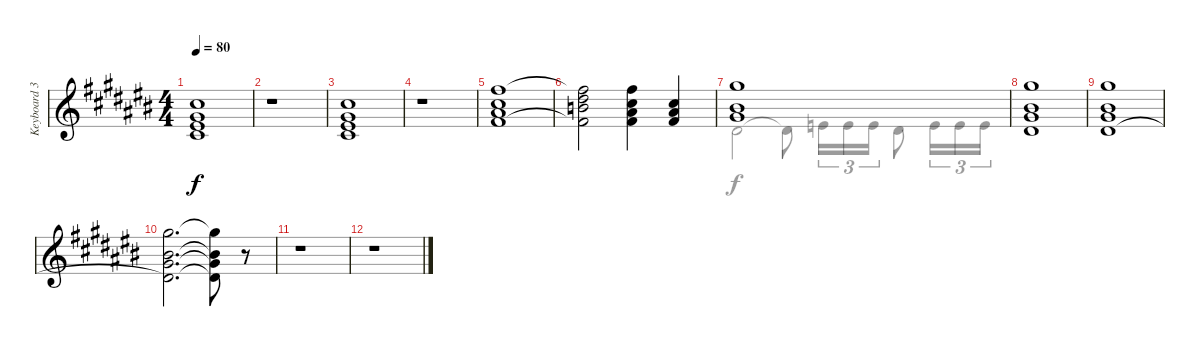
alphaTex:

\track ("Keyboard 3" "Keyboard 3") {instrument stringensemble2}
\staff {score}
\tuning (E5 B4 G4 D4 A3 E3 B2) {hide}
\voice
\ts (4 4)
\tempo 80
\clef g2
\ks c#
(2.2 1.3 3.4 4.5).1{dy f} |
r.1 |
(2.2 1.3 3.4 4.5).1 |
r.1 |
(2.1 2.2 3.3 4.4).1 |
(2.1{t} 4.2 4.3 4.4{t}).2 (2.1 2.2 3.3 4.4).4 (2.2 3.3 4.4).4 |
(4.1 1.2 1.3).1 |
(4.1 1.2 1.3 1.4).1 |
(4.1 1.2 1.3 1.4).1 |
(4.1 1.2 1.3 1.4{t}).2{d} (4.1{t} 1.2{t} 1.3{t} 1.4{t}).8 r.8 |
r.1 |
r.1
\voice
\clef g2
\ottava regular
\simile none
\ks c#
|
|
|
|
|
|
1.4.2 1.4{t}.8 2.4.16{tu (3 2)} 2.4.16{tu (3 2)} 2.4.16{tu (3 2)} 1.4.8 2.4.16{tu (3 2)} 2.4.16{tu (3 2)} 2.4.16{tu (3 2)} |
|
|
|
|
